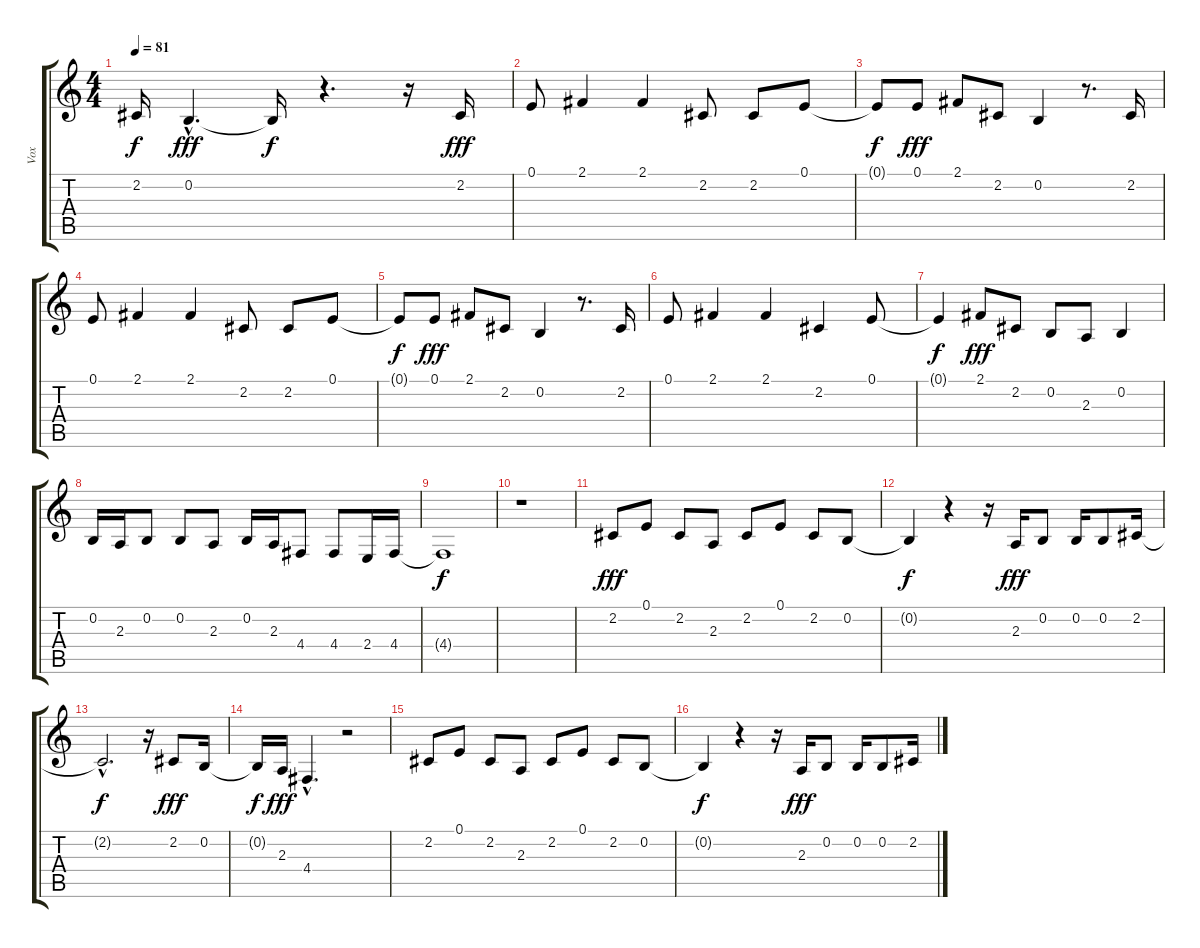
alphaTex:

\track ("Vox" "Vox") {instrument bassoon}
\staff {score tabs}
\tuning (E4 B3 G3 D3 A2 E2) {hide}
\ts (4 4)
\tempo 81
\clef g2
\ks c
2.2{t}.16{dy f} 0.2{hac}.4{d dy fff} 0.2{t}.16{dy f} r.4{d} r.16 2.2.16{dy fff} |
0.1.8 2.1.4 2.1.4 2.2.8 2.2.8 0.1.8 |
0.1{t}.8{dy f} 0.1.8{dy fff} 2.1.8 2.2.8 0.2.4 r.8{d} 2.2.16 |
0.1.8 2.1.4 2.1.4 2.2.8 2.2.8 0.1.8 |
0.1{t}.8{dy f} 0.1.8{dy fff} 2.1.8 2.2.8 0.2.4 r.8{d} 2.2.16 |
0.1.8 2.1.4 2.1.4 2.2.4 0.1.8 |
0.1{t}.4{dy f} 2.1.8{dy fff} 2.2.8 0.2.8 2.3.8 0.2.4 |
0.2.16 2.3.16 0.2.8 0.2.8 2.3.8 0.2.16 2.3.16 4.4.8 4.4.8 2.4.16 4.4.16 |
4.4{t}.1{dy f} |
r.1 |
2.2.8{dy fff} 0.1.8 2.2.8 2.3.8 2.2.8 0.1.8 2.2.8 0.2.8 |
0.2{t}.4{dy f} r.4 r.16 2.3.16{dy fff} 0.2.8 0.2.16 0.2.8 2.2.16 |
2.2{hac t}.2{d dy f} r.16 2.2.8{dy fff} 0.2.16 |
0.2{t}.16{dy f} 2.3.16{dy fff} 4.4{hac}.4{d} r.2 |
2.2.8 0.1.8 2.2.8 2.3.8 2.2.8 0.1.8 2.2.8 0.2.8 |
0.2{t}.4{dy f} r.4 r.16 2.3.16{dy fff} 0.2.8 0.2.16 0.2.8 2.2.16
